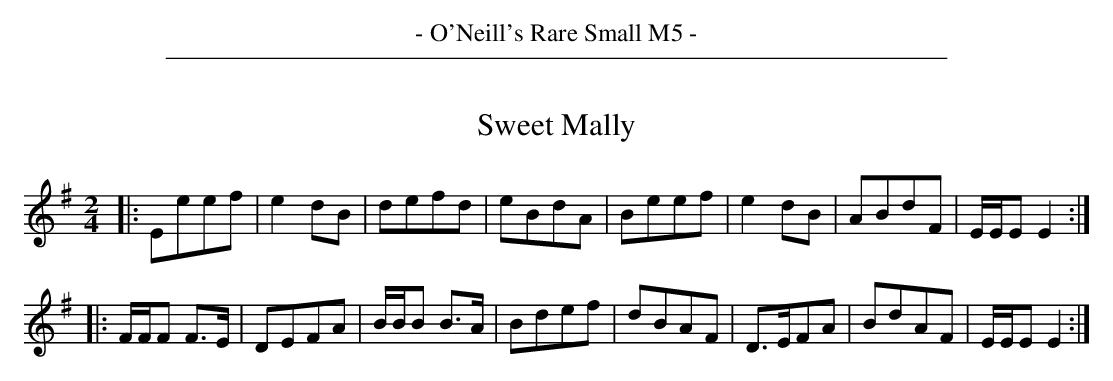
X:1
T: Sweet Mally
M: 2/4
L: 1/8
K: Em
|:\
Eeef | e2dB | defd | eBdA |\
Beef| e2dB | ABdF | E/E/E E2 ::
F/F/F F>E | DEFA | B/B/B B>A | Bdef |\
dBAF | D>EFA | BdAF | E/E/E E2 :|
